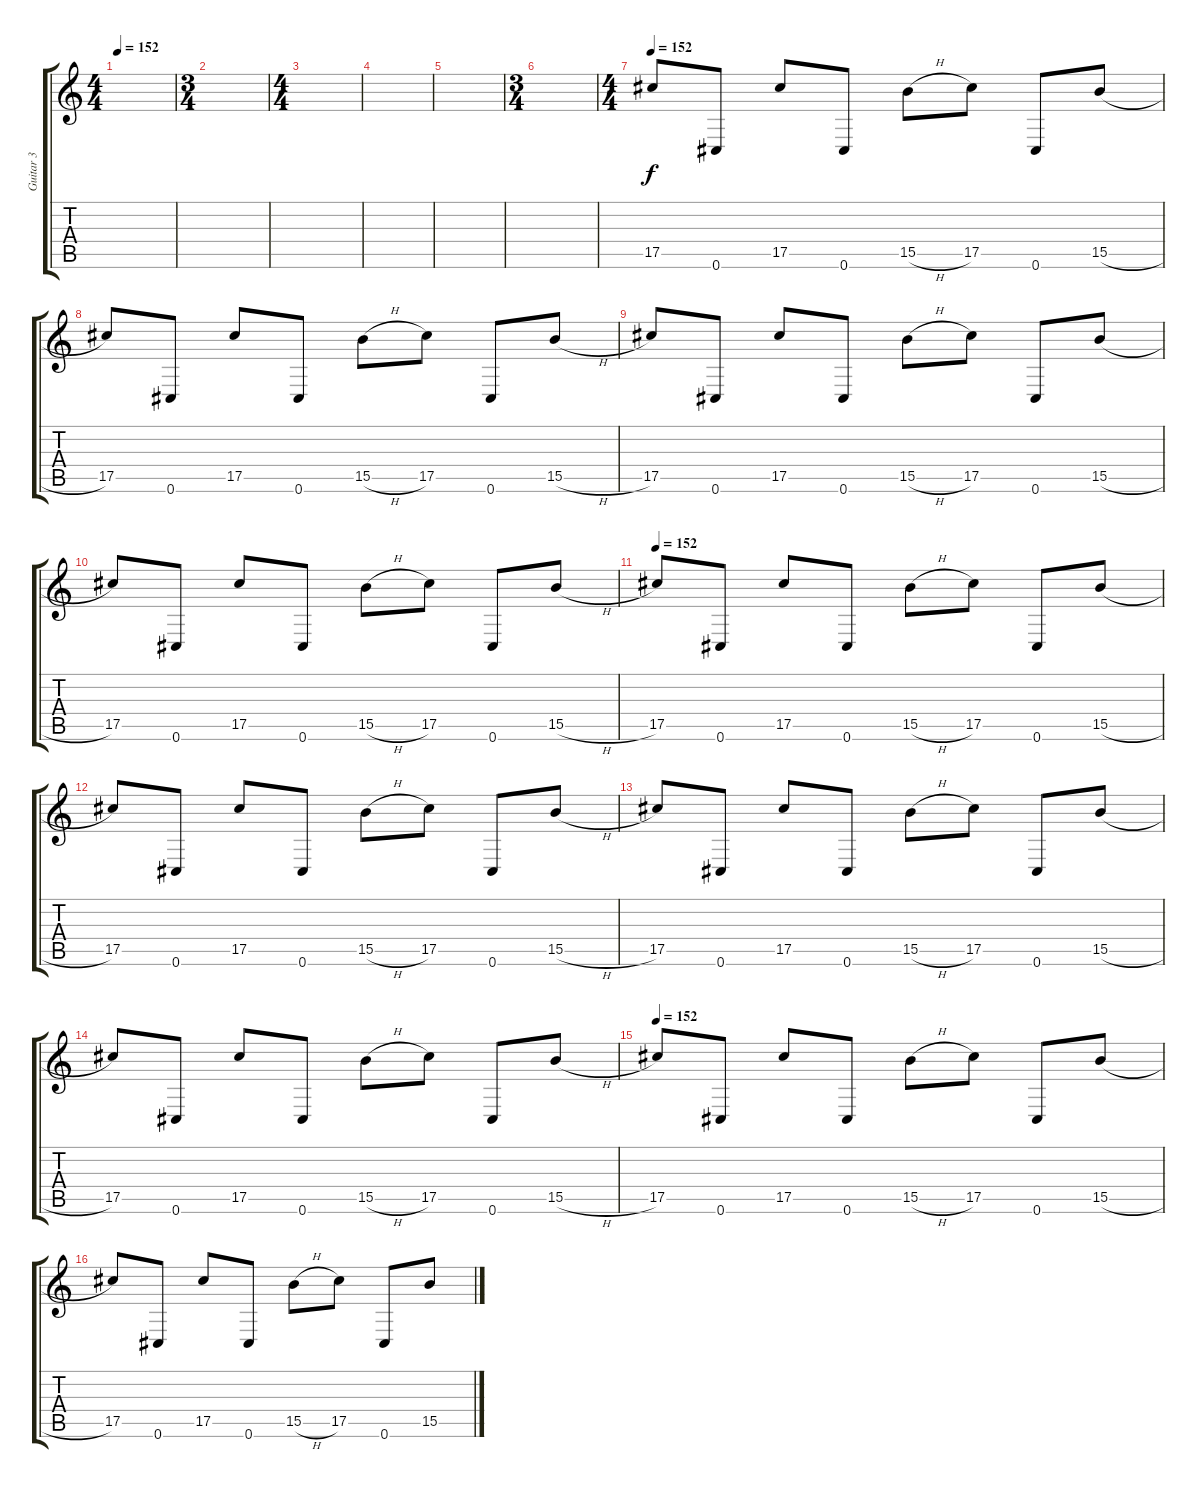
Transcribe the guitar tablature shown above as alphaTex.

\track ("Guitar 3" "Guitar 3") {instrument overdrivenguitar}
\staff {score tabs}
\tuning (Eb4 Bb3 Gb3 Db3 Ab2 Db2) {hide}
\ts (4 4)
\tempo 152
\clef g2
\ks c
|
\ts (3 4)
|
\ts (4 4)
|
|
|
\ts (3 4)
|
\ts (4 4)
\tempo 152
17.5.8{instrument overdrivenguitar} 0.6.8 17.5.8 0.6.8 15.5{h}.8 17.5.8 0.6.8 15.5{h}.8 |
17.5.8{instrument overdrivenguitar} 0.6.8 17.5.8 0.6.8 15.5{h}.8 17.5.8 0.6.8 15.5{h}.8 |
17.5.8{instrument overdrivenguitar} 0.6.8 17.5.8 0.6.8 15.5{h}.8 17.5.8 0.6.8 15.5{h}.8 |
17.5.8{instrument overdrivenguitar} 0.6.8 17.5.8 0.6.8 15.5{h}.8 17.5.8 0.6.8 15.5{h}.8 |
\tempo 152
17.5.8{instrument overdrivenguitar} 0.6.8 17.5.8 0.6.8 15.5{h}.8 17.5.8 0.6.8 15.5{h}.8 |
17.5.8{instrument overdrivenguitar} 0.6.8 17.5.8 0.6.8 15.5{h}.8 17.5.8 0.6.8 15.5{h}.8 |
17.5.8{instrument overdrivenguitar} 0.6.8 17.5.8 0.6.8 15.5{h}.8 17.5.8 0.6.8 15.5{h}.8 |
17.5.8{instrument overdrivenguitar} 0.6.8 17.5.8 0.6.8 15.5{h}.8 17.5.8 0.6.8 15.5{h}.8 |
\tempo 152
17.5.8{volume 13 instrument overdrivenguitar} 0.6.8 17.5.8 0.6.8 15.5{h}.8 17.5.8 0.6.8 15.5{h}.8 |
17.5.8{instrument overdrivenguitar} 0.6.8 17.5.8 0.6.8 15.5{h}.8 17.5.8 0.6.8 15.5{h}.8
